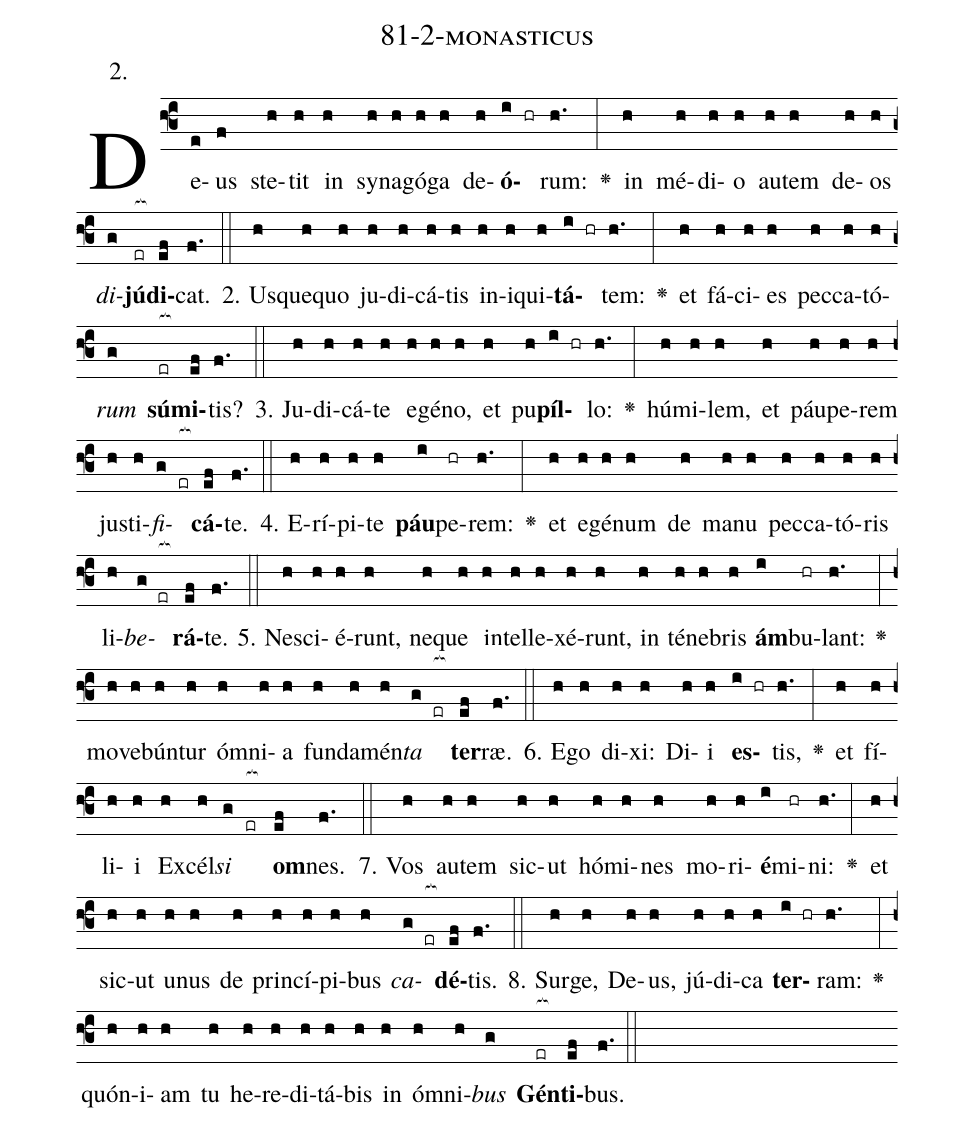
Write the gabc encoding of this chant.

name: 81-2-monasticus;
annotation: 2.;
%%
(f3)De(e)us(f) ste(h)tit(h) in(h) sy(h)na(h)gó(h)ga(h) de(h)<b>ó</b>(i hr)rum:(h.) <v>\greheightstar</v>(:) in(h) mé(h)di(h)o(h) au(h)tem(h) de(h)os(h) <i>di</i>(g)<b>jú</b>(er[ocb:1{])<b>di</b>(ef[ocb:0}])cat.(f.) (::)
2. Us(h)que(h)quo(h) ju(h)di(h)cá(h)tis(h) in(h)i(h)qui(h)<b>tá</b>(i hr)tem:(h.) <v>\greheightstar</v>(:) et(h) fá(h)ci(h)es(h) pec(h)ca(h)tó(h)<i>rum</i>(g) <b>sú</b>(er[ocb:1{])<b>mi</b>(ef[ocb:0}])tis?(f.) (::)
3. Ju(h)di(h)cá(h)te(h) e(h)gé(h)no,(h) et(h) pu(h)<b>píl</b>(i hr)lo:(h.) <v>\greheightstar</v>(:) hú(h)mi(h)lem,(h) et(h) páu(h)pe(h)rem(h) jus(h)ti(h)<i>fi</i>(g er[ocb:1{])<b>cá</b>(ef[ocb:0}])te.(f.) (::)
4. E(h)rí(h)pi(h)te(h) <b>páu</b>(i)pe(hr)rem:(h.) <v>\greheightstar</v>(:) et(h) e(h)gé(h)num(h) de(h) ma(h)nu(h) pec(h)ca(h)tó(h)ris(h) li(h)<i>be</i>(g er[ocb:1{])<b>rá</b>(ef[ocb:0}])te.(f.) (::)
5. Ne(h)sci(h)é(h)runt,(h) ne(h)que(h) in(h)tel(h)le(h)xé(h)runt,(h) in(h) té(h)ne(h)bris(h) <b>ám</b>(i)bu(hr)lant:(h.) <v>\greheightstar</v>(:) mo(h)ve(h)bún(h)tur(h) óm(h)ni(h)a(h) fun(h)da(h)mén(h)<i>ta</i>(g er[ocb:1{]) <b>ter</b>(ef[ocb:0}])ræ.(f.) (::)
6. E(h)go(h) di(h)xi:(h) Di(h)i(h) <b>es</b>(i hr)tis,(h.) <v>\greheightstar</v>(:) et(h) fí(h)li(h)i(h) Ex(h)cél(h)<i>si</i>(g er[ocb:1{]) <b>om</b>(ef[ocb:0}])nes.(f.) (::)
7. Vos(h) au(h)tem(h) sic(h)ut(h) hó(h)mi(h)nes(h) mo(h)ri(h)<b>é</b>(i)mi(hr)ni:(h.) <v>\greheightstar</v>(:) et(h) sic(h)ut(h) u(h)nus(h) de(h) prin(h)cí(h)pi(h)bus(h) <i>ca</i>(g er[ocb:1{])<b>dé</b>(ef[ocb:0}])tis.(f.) (::)
8. Sur(h)ge,(h) De(h)us,(h) jú(h)di(h)ca(h) <b>ter</b>(i hr)ram:(h.) <v>\greheightstar</v>(:) quón(h)i(h)am(h) tu(h) he(h)re(h)di(h)tá(h)bis(h) in(h) óm(h)ni(h)<i>bus</i>(g) <b>Gén</b>(er[ocb:1{])<b>ti</b>(ef[ocb:0}])bus.(f.) (::)
